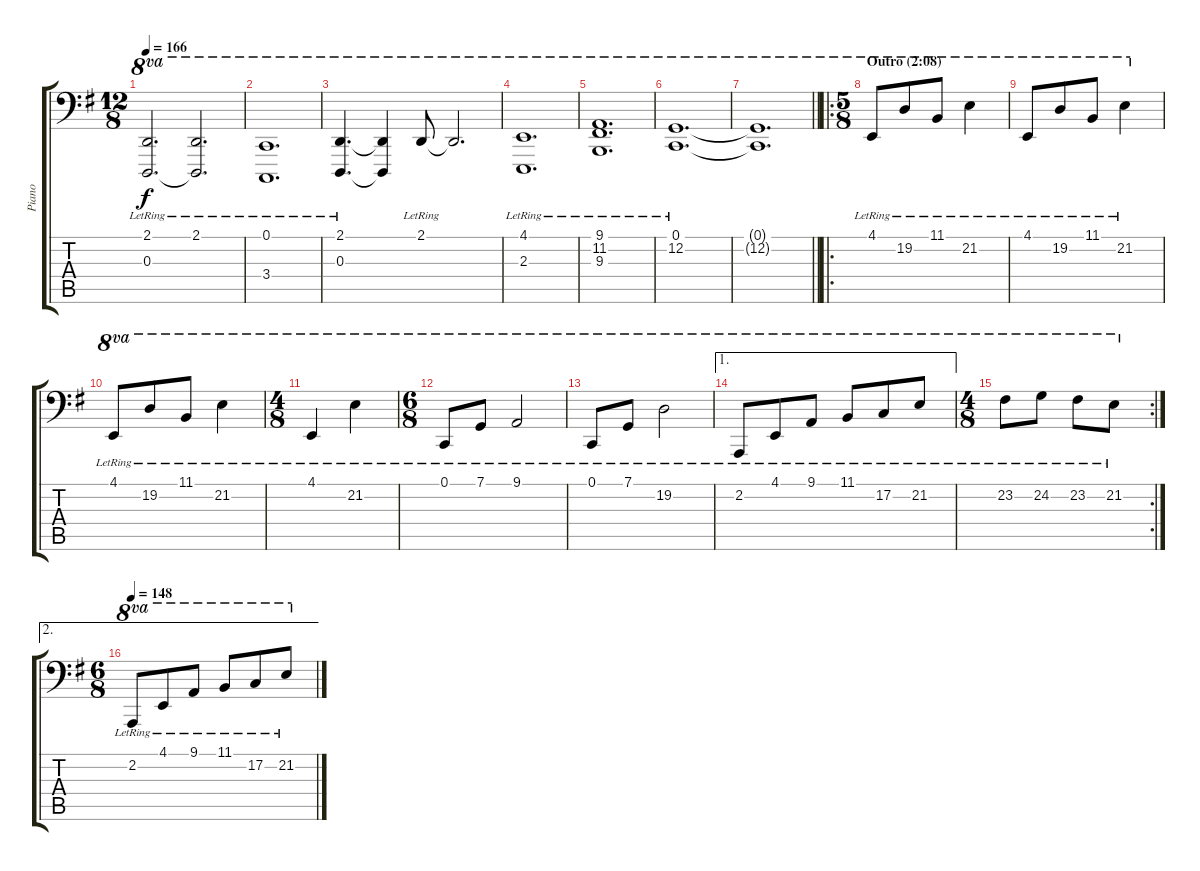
\track ("Piano" "Piano") {instrument acousticgrandpiano}
\staff {score tabs}
\tuning (C3 G2 D2 A1 E1 B0) {hide}
\ts (12 8)
\tempo 166
\clef f4
\ks g
(2.1{lr} 0.3{lr}).2{d ot 8va dy f} (2.1{lr} 0.3{t}).2{d ot 8va} |
(0.1{lr} 3.4{lr}).1{d ot 8va} |
(2.1{lr} 0.3{lr}).4{d ot 8va} (2.1{t} 0.3{t}).4{ot 8va} 2.1{lr}.8{ot 8va} 2.1{t}.2{d ot 8va} |
(4.1{lr} 2.3{lr}).1{d ot 8va} |
(9.1{lr} 11.2{lr} 9.3{lr}).1{d ot 8va} |
(0.1{lr} 12.2{lr}).1{d ot 8va} |
\barLineRight lightlight
(0.1{t} 12.2{t}).1{d ot 8va} |
\ro
\ts (5 8)
\section ("" "Outro (2:08)")
4.1{lr}.8{ot 8va} 19.2{lr}.8{ot 8va} 11.1{lr}.8{ot 8va} 21.2{lr}.4{ot 8va} |
4.1{lr}.8{ot 8va} 19.2{lr}.8{ot 8va} 11.1{lr}.8{ot 8va} 21.2{lr}.4{ot 8va} |
4.1{lr}.8{ot 8va} 19.2{lr}.8{ot 8va} 11.1{lr}.8{ot 8va} 21.2{lr}.4{ot 8va} |
\ts (4 8)
4.1{lr}.4{ot 8va} 21.2{lr}.4{ot 8va} |
\ts (6 8)
0.1{lr}.8{ot 8va} 7.1{lr}.8{ot 8va} 9.1{lr}.2{ot 8va} |
0.1{lr}.8{ot 8va} 7.1{lr}.8{ot 8va} 19.2{lr}.2{ot 8va} |
\ae 1
2.2{lr}.8{ot 8va} 4.1{lr}.8{ot 8va} 9.1{lr}.8{ot 8va} 11.1{lr}.8{ot 8va} 17.2{lr}.8{ot 8va} 21.2{lr}.8{ot 8va} |
\rc 2
\ts (4 8)
23.2{lr}.8{ot 8va} 24.2{lr}.8{ot 8va} 23.2{lr}.8{ot 8va} 21.2{lr}.8{ot 8va} |
\ae 2
\ts (6 8)
\tempo 148
2.2{lr}.8{ot 8va} 4.1{lr}.8{ot 8va} 9.1{lr}.8{ot 8va} 11.1{lr}.8{ot 8va} 17.2{lr}.8{ot 8va} 21.2{lr}.8{ot 8va}
